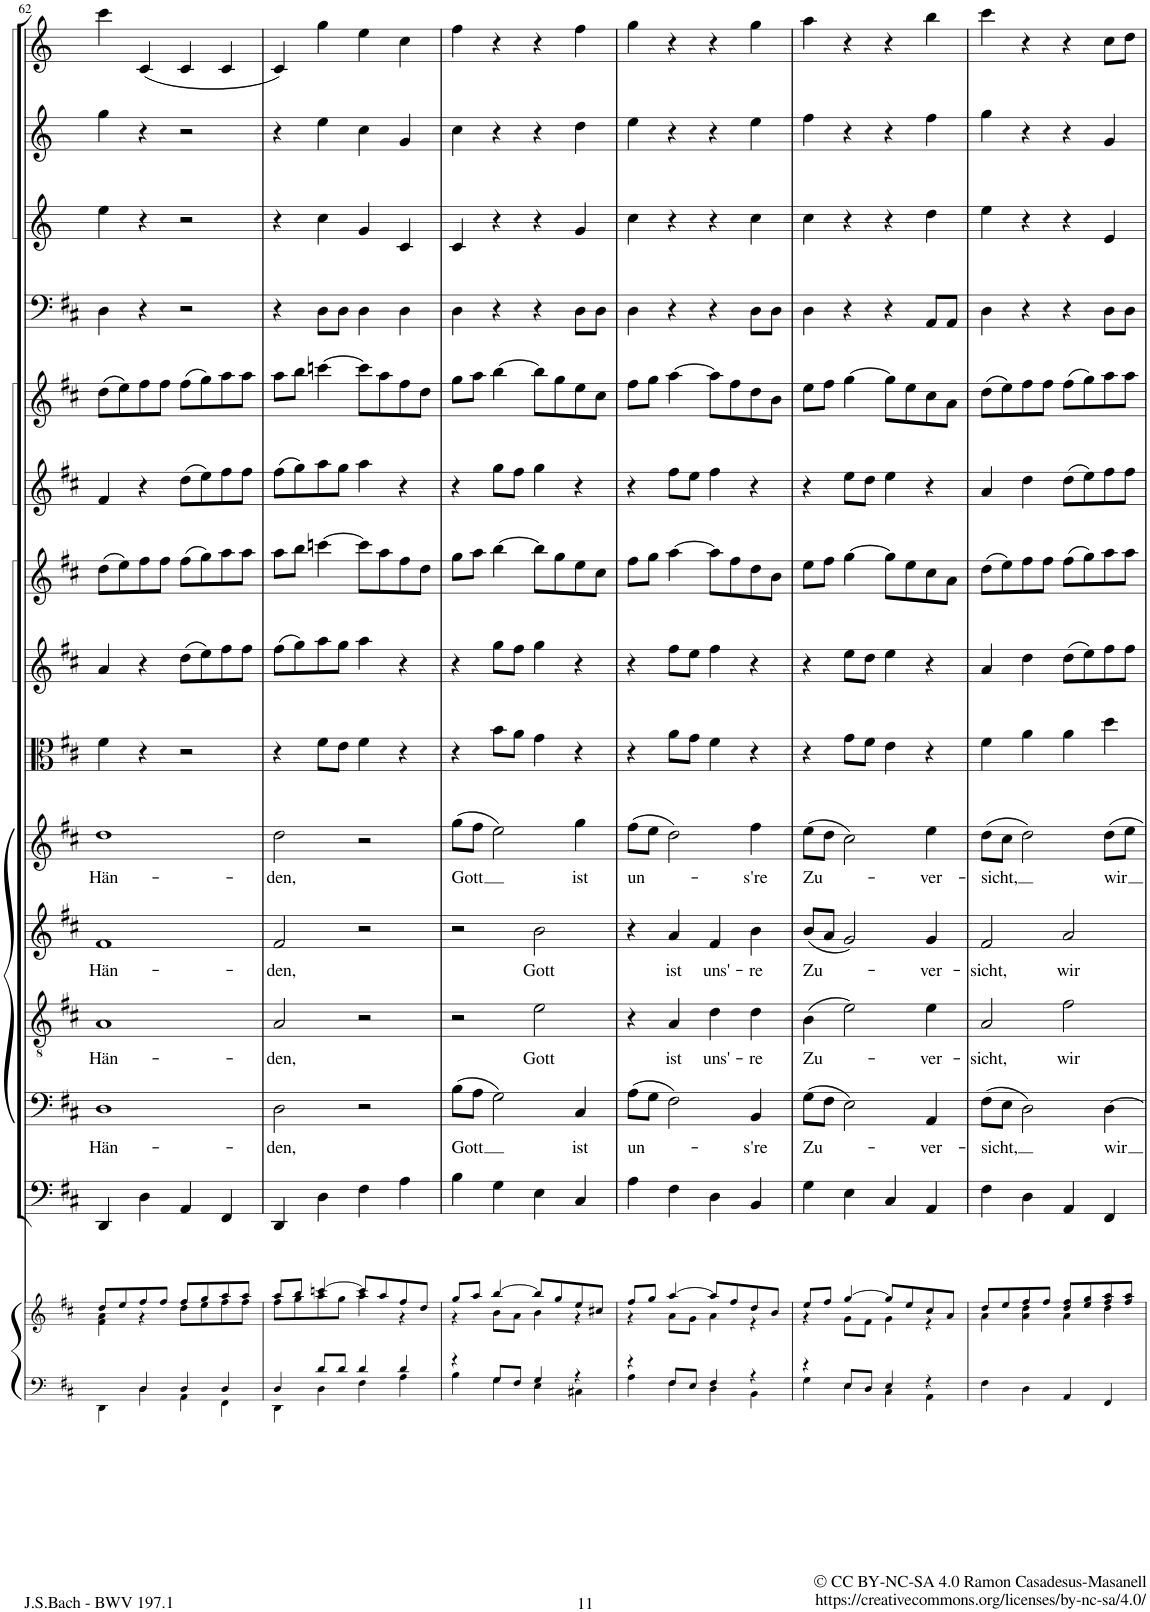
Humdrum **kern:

**kern	**kern	**kern	**kern	**text	**kern	**text	**kern	**text	**kern	**text	**kern	**kern	**kern	**kern	**kern	**kern	**kern	**kern	**kern
*part15	*part15	*part14	*part13	*part13	*part12	*part12	*part11	*part11	*part10	*part10	*part9	*part8	*part7	*part6	*part5	*part4	*part3	*part2	*part1
*staff16	*staff15	*staff14	*staff13	*staff13	*staff12	*staff12	*staff11	*staff11	*staff10	*staff10	*staff9	*staff8	*staff7	*staff6	*staff5	*staff4	*staff3	*staff2	*staff1
*I"Piano reduction	*	*I"Continuo	*I"Basso	*	*I"Tenore	*	*I"Alto	*	*I"Soprano	*	*I"Viola	*I"Violino II	*I"Violino I	*I"Oboe II	*I"Oboe	*I"Timpani	*I"Tromba III	*I"Tromba II	*I"Tromba I
*I'Pno	*	*	*	*	*	*	*	*	*	*	*I'Vla	*I'Vln	*I'Vln	*I'Ob	*I'Ob	*I'Timp	*	*	*
!!LO:PB:g=z
*clefF4	*clefG2	*clefF4	*clefF4	*	*clefGv2	*	*clefG2	*	*clefG2	*	*clefC3	*clefG2	*clefG2	*clefG2	*clefG2	*clefF4	*clefG2	*clefG2	*clefG2
*	*	*	*	*	*	*	*	*	*	*	*	*	*	*	*	*	*Trd-1c-2	*Trd-1c-2	*Trd-1c-2
*k[f#c#]	*k[f#c#]	*k[f#c#]	*k[f#c#]	*	*k[f#c#]	*	*k[f#c#]	*	*k[f#c#]	*	*k[f#c#]	*k[f#c#]	*k[f#c#]	*k[f#c#]	*k[f#c#]	*k[f#c#]	*k[]	*k[]	*k[]
*M2/2	*M2/2	*M2/2	*M2/2	*	*M2/2	*	*M2/2	*	*M2/2	*	*M2/2	*M2/2	*M2/2	*M2/2	*M2/2	*M2/2	*M2/2	*M2/2	*M2/2
*met(c|)	*met(c|)	*met(c|)	*met(c|)	*	*met(c|)	*	*met(c|)	*	*met(c|)	*	*met(c|)	*met(c|)	*met(c|)	*met(c|)	*met(c|)	*met(c|)	*met(c|)	*met(c|)	*met(c|)
=62	=62	=62	=62	=62	=62	=62	=62	=62	=62	=62	=62	=62	=62	=62	=62	=62	=62	=62	=62
*^	*^	*	*	*	*	*	*	*	*	*	*	*	*	*	*	*	*	*	*
!	!	!	!	!	!	!LO:LY:b	!	!LO:LY:b	!	!LO:LY:b	!	!LO:LY:b	!	!	!	!	!	!	!	!	!
4ryy	4DD\	8dd/L	4f#\ 4a\	4DD/	1D	Hän-	1A	Hän-	1f#	Hän-	1dd	Hän-	4f#\	4a/	(8dd\L	4f#/	(8dd\L	4D\	4ee\	4gg\	4ccc\
.	.	8ee/	.	.	.	.	.	.	.	.	.	.	.	.	8ee\)	.	8ee\)	.	.	.	.
4D/	4D\	8ff#/	4r	4D\	.	.	.	.	.	.	.	.	4r	4r	8ff#\	4r	8ff#\	4r	4r	4r	(4c/
.	.	8ff#/J	.	.	.	.	.	.	.	.	.	.	.	.	8ff#\J	.	8ff#\J	.	.	.	.
4D/	4AA\	8ff#/L	8dd\L	4AA/	.	.	.	.	.	.	.	.	2r	(8dd\L	(8ff#\L	(8dd\L	(8ff#\L	2r	2r	2r	4c/
.	.	8gg/	8ee\	.	.	.	.	.	.	.	.	.	.	8ee\)	8gg\)	8ee\)	8gg\)	.	.	.	.
4D/	4FF#\	8aa/	8ff#\	4FF#/	.	.	.	.	.	.	.	.	.	8ff#\	8aa\	8ff#\	8aa\	.	.	.	4c/
.	.	8aa/J	8ff#\J	.	.	.	.	.	.	.	.	.	.	8ff#\J	8aa\J	8ff#\J	8aa\J	.	.	.	.
=63	=63	=63	=63	=63	=63	=63	=63	=63	=63	=63	=63	=63	=63	=63	=63	=63	=63	=63	=63	=63	=63
!	!	!	!	!	!	!LO:LY:b	!	!LO:LY:b	!	!LO:LY:b	!	!LO:LY:b	!	!	!	!	!	!	!	!	!
4D/	4DD\	8aa/L	8ff#\L	4DD/	2D\	-den,	2A/	-den,	2f#/	-den,	2dd\	-den,	4r	(8ff#\L	8aa\L	(8ff#\L	8aa\L	4r	4r	4r	4c/)
.	.	8bb/J	8gg\	.	.	.	.	.	.	.	.	.	.	8gg\)	8bb\J	8gg\)	8bb\J	.	.	.	.
8d/L	4D\	[4cccn/	8aa\	4D\	.	.	.	.	.	.	.	.	8f#\L	8aa\	[4cccn\	8aa\	[4cccn\	8D\L	4cc\	4ee\	4gg\
8d/J	.	.	8gg\J	.	.	.	.	.	.	.	.	.	8e\J	8gg\J	.	8gg\J	.	8D\J	.	.	.
4d/	4F#\	8ccc/L]	4aa\	4F#\	2r	.	2r	.	2r	.	2r	.	4f#\	4aa\	8ccc\L]	4aa\	8ccc\L]	4D\	4g/	4cc\	4ee\
.	.	8aa/	.	.	.	.	.	.	.	.	.	.	.	.	8aa\	.	8aa\	.	.	.	.
4d/	4A\	8ff#/	4r	4A\	.	.	.	.	.	.	.	.	4r	4r	8ff#\	4r	8ff#\	4D\	4c/	4g/	4cc\
.	.	8dd/J	.	.	.	.	.	.	.	.	.	.	.	.	8dd\J	.	8dd\J	.	.	.	.
=64	=64	=64	=64	=64	=64	=64	=64	=64	=64	=64	=64	=64	=64	=64	=64	=64	=64	=64	=64	=64	=64
!	!	!	!	!	!	!LO:LY:b	!	!	!	!	!	!LO:LY:b	!	!	!	!	!	!	!	!	!
4r	4B\	8gg/L	4r	4B\	(8B\L	Gott	2r	.	2r	.	(8gg\L	Gott	4r	4r	8gg\L	4r	8gg\L	4D\	4c/	4cc\	4ff\
.	.	8aa/J	.	.	8A\J	.	.	.	.	.	8ff#\J	.	.	.	8aa\J	.	8aa\J	.	.	.	.
8G/L	4G\	[4bb/	8b\L	4G\	2G\)	.	.	.	.	.	2ee\)	.	8b\L	8gg\L	[4bb\	8gg\L	[4bb\	4r	4r	4r	4r
8F#/J	.	.	8a\J	.	.	.	.	.	.	.	.	.	8a\J	8ff#\J	.	8ff#\J	.	.	.	.	.
!	!	!	!	!	!	!	!	!LO:LY:b	!	!LO:LY:b	!	!	!	!	!	!	!	!	!	!	!
4G/	4E\	8bb/L]	4b\	4E\	.	.	2e\	Gott	2b\	Gott	.	.	4g\	4gg\	8bb\L]	4gg\	8bb\L]	4r	4r	4r	4r
.	.	8gg/	.	.	.	.	.	.	.	.	.	.	.	.	8gg\	.	8gg\	.	.	.	.
!	!	!	!	!	!	!LO:LY:b	!	!	!	!	!	!LO:LY:b	!	!	!	!	!	!	!	!	!
4r	4C#X\	8ee/	4r	4C#/	4C#/	ist	.	.	.	.	4gg\	ist	4r	4r	8ee\	4r	8ee\	8D\L	4g/	4dd\	4ff\
.	.	8cc#X/J	.	.	.	.	.	.	.	.	.	.	.	.	8cc#\J	.	8cc#\J	8D\J	.	.	.
=65	=65	=65	=65	=65	=65	=65	=65	=65	=65	=65	=65	=65	=65	=65	=65	=65	=65	=65	=65	=65	=65
!	!	!	!	!	!	!LO:LY:b	!	!	!	!	!	!LO:LY:b	!	!	!	!	!	!	!	!	!
4r	4A\	8ff#/L	4r	4A\	(8A\L	un-	4r	.	4r	.	(8ff#\L	un-	4r	4r	8ff#\L	4r	8ff#\L	4D\	4cc\	4ee\	4gg\
.	.	8gg/J	.	.	8G\J	.	.	.	.	.	8ee\J	.	.	.	8gg\J	.	8gg\J	.	.	.	.
!	!	!	!	!	!	!	!	!LO:LY:b	!	!LO:LY:b	!	!	!	!	!	!	!	!	!	!	!
8F#/L	4F#\	[4aa/	8a\L	4F#\	2F#\)	.	4A/	ist	4a/	ist	2dd\)	.	8a\L	8ff#\L	[4aa\	8ff#\L	[4aa\	4r	4r	4r	4r
8E/J	.	.	8g\J	.	.	.	.	.	.	.	.	.	8g\J	8ee\J	.	8ee\J	.	.	.	.	.
!	!	!	!	!	!	!	!	!LO:LY:b	!	!LO:LY:b	!	!	!	!	!	!	!	!	!	!	!
4F#/	4D\	8aa/L]	4a\	4D\	.	.	4d\	uns'-	4f#/	uns'-	.	.	4f#\	4ff#\	8aa\L]	4ff#\	8aa\L]	4r	4r	4r	4r
.	.	8ff#/	.	.	.	.	.	.	.	.	.	.	.	.	8ff#\	.	8ff#\	.	.	.	.
!	!	!	!	!	!	!LO:LY:b	!	!LO:LY:b	!	!LO:LY:b	!	!LO:LY:b	!	!	!	!	!	!	!	!	!
4r	4BB\	8dd/	4r	4BB/	4BB/	-s're	4d\	-re	4b\	-re	4ff#\	-s're	4r	4r	8dd\	4r	8dd\	8D\L	4cc\	4ee\	4gg\
.	.	8b/J	.	.	.	.	.	.	.	.	.	.	.	.	8b\J	.	8b\J	8D\J	.	.	.
=66	=66	=66	=66	=66	=66	=66	=66	=66	=66	=66	=66	=66	=66	=66	=66	=66	=66	=66	=66	=66	=66
!	!	!	!	!	!	!LO:LY:b	!	!LO:LY:b	!	!LO:LY:b	!	!LO:LY:b	!	!	!	!	!	!	!	!	!
4r	4G\	8ee/L	4r	4G\	(8G\L	Zu-	(4B\	Zu-	(8b/L	Zu-	(8ee\L	Zu-	4r	4r	8ee\L	4r	8ee\L	4D\	4cc\	4ff\	4aa\
.	.	8ff#/J	.	.	8F#\J	.	.	.	8a/J	.	8dd\J	.	.	.	8ff#\J	.	8ff#\J	.	.	.	.
8E/L	4E\	[4gg/	8g\L	4E\	2E\)	.	2e\)	.	2g/)	.	2cc#\)	.	8g\L	8ee\L	[4gg\	8ee\L	[4gg\	4r	4r	4r	4r
8D/J	.	.	8f#\J	.	.	.	.	.	.	.	.	.	8f#\J	8dd\J	.	8dd\J	.	.	.	.	.
4E/	4C#\	8gg/L]	4g\	4C#/	.	.	.	.	.	.	.	.	4e\	4ee\	8gg\L]	4ee\	8gg\L]	4r	4r	4r	4r
.	.	8ee/	.	.	.	.	.	.	.	.	.	.	.	.	8ee\	.	8ee\	.	.	.	.
!	!	!	!	!	!	!LO:LY:b	!	!LO:LY:b	!	!LO:LY:b	!	!LO:LY:b	!	!	!	!	!	!	!	!	!
4r	4AA\	8cc#/	4r	4AA/	4AA/	-ver-	4e\	-ver-	4g/	-ver-	4ee\	-ver-	4r	4r	8cc#\	4r	8cc#\	8AA/L	4dd\	4ff\	4bb\
.	.	8a/J	.	.	.	.	.	.	.	.	.	.	.	.	8a\J	.	8a\J	8AA/J	.	.	.
*v	*v	*	*	*	*	*	*	*	*	*	*	*	*	*	*	*	*	*	*	*	*
=67	=67	=67	=67	=67	=67	=67	=67	=67	=67	=67	=67	=67	=67	=67	=67	=67	=67	=67	=67	=67
!	!	!	!	!	!LO:LY:b	!	!LO:LY:b	!	!LO:LY:b	!	!LO:LY:b	!	!	!	!	!	!	!	!	!
4F#\	8dd/L	4a\	4F#\	(8F#\L	-sicht,	2A/	-sicht,	2f#/	-sicht,	(8dd\L	-sicht,	4f#\	4a/	(8dd\L	4a/	(8dd\L	4D\	4ee\	4gg\	4ccc\
.	8ee/	.	.	8E\J	.	.	.	.	.	8cc#\J	.	.	.	8ee\)	.	8ee\)	.	.	.	.
4D\	8ff#/	4a\ 4dd\	4D\	2D\)	.	.	.	.	.	2dd\)	.	4a\	4dd\	8ff#\	4dd\	8ff#\	4r	4r	4r	4r
.	8ff#/J	.	.	.	.	.	.	.	.	.	.	.	.	8ff#\J	.	8ff#\J	.	.	.	.
!	!	!	!	!	!	!	!LO:LY:b	!	!LO:LY:b	!	!	!	!	!	!	!	!	!	!	!
4AA/	8dd/ 8ff#/L	4a\	4AA/	.	.	2f#\	wir	2a/	wir	.	.	4a\	(8dd\L	(8ff#\L	(8dd\L	(8ff#\L	4r	4r	4r	4r
.	8ee/ 8gg/	.	.	.	.	.	.	.	.	.	.	.	8ee\)	8gg\)	8ee\)	8gg\)	.	.	.	.
!	!	!	!	!	!LO:LY:b	!	!	!	!	!	!LO:LY:b	!	!	!	!	!	!	!	!	!
4FF#/	8ff#/ 8aa/	4dd\	4FF#/	[4D\	wir	.	.	.	.	8dd\L	wir	4dd\	8ff#\	8aa\	8ff#\	8aa\	8D\L	4e/	4g/	8cc\L
.	8ff#/ 8aa/J	.	.	.	.	.	.	.	.	8ee\J	.	.	8ff#\J	8aa\J	8ff#\J	8aa\J	8D\J	.	.	8dd\J
*	*v	*v	*	*	*	*	*	*	*	*	*	*	*	*	*	*	*	*	*	*
=	=	=	=	=	=	=	=	=	=	=	=	=	=	=	=	=	=	=	=
*-	*-	*-	*-	*-	*-	*-	*-	*-	*-	*-	*-	*-	*-	*-	*-	*-	*-	*-	*-
